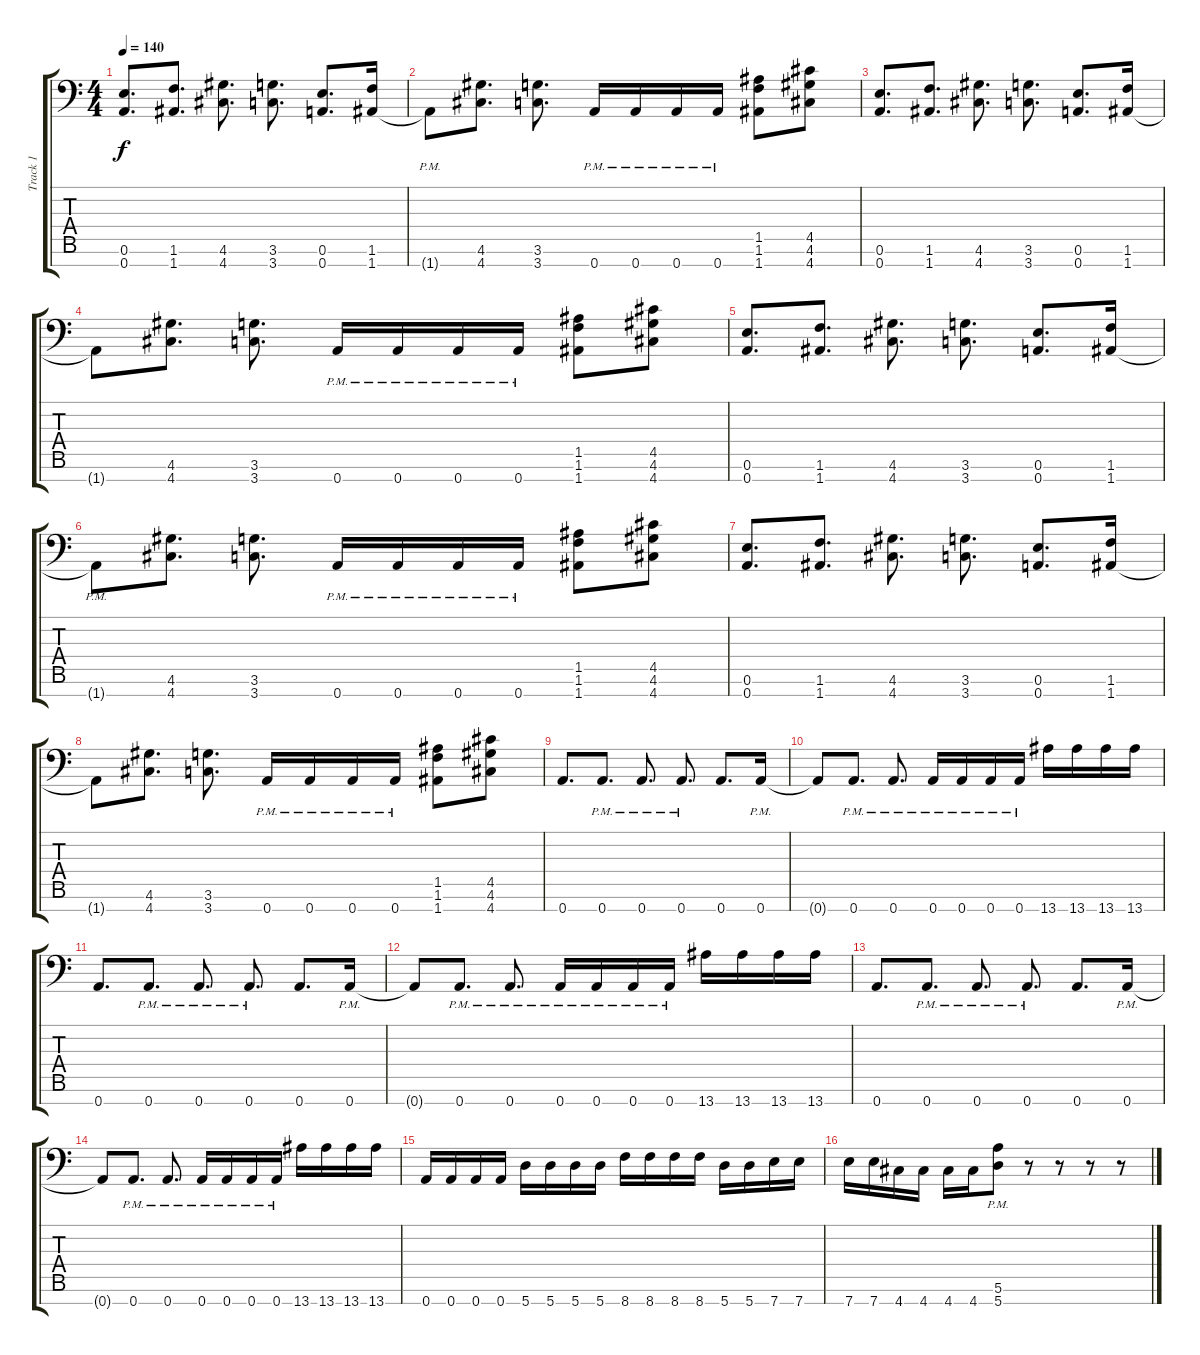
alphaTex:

\track ("Track 1" "Track 1") {instrument distortionguitar}
\staff {score tabs}
\tuning (E4 B3 G3 D3 A2 E2 A1) {hide}
\ts (4 4)
\tempo 140
\clef f4
\ks c
(0.6 0.7).8{d dy f} (1.6 1.7).8{d} (4.6 4.7).8{d} (3.6 3.7).8{d} (0.6 0.7).8{d} (1.6 1.7).16 |
1.7{pm t}.8 (4.6 4.7).8{d} (3.6 3.7).8{d} 0.7{pm}.16 0.7{pm}.16 0.7{pm}.16 0.7{pm}.16 (1.5 1.6 1.7).8 (4.5 4.6 4.7).8 |
(0.6 0.7).8{d} (1.6 1.7).8{d} (4.6 4.7).8{d} (3.6 3.7).8{d} (0.6 0.7).8{d} (1.6 1.7).16 |
1.7{t}.8 (4.6 4.7).8{d} (3.6 3.7).8{d} 0.7{pm}.16 0.7{pm}.16 0.7{pm}.16 0.7{pm}.16 (1.5 1.6 1.7).8 (4.5 4.6 4.7).8 |
(0.6 0.7).8{d} (1.6 1.7).8{d} (4.6 4.7).8{d} (3.6 3.7).8{d} (0.6 0.7).8{d} (1.6 1.7).16 |
1.7{pm t}.8 (4.6 4.7).8{d} (3.6 3.7).8{d} 0.7{pm}.16 0.7{pm}.16 0.7{pm}.16 0.7{pm}.16 (1.5 1.6 1.7).8 (4.5 4.6 4.7).8 |
(0.6 0.7).8{d} (1.6 1.7).8{d} (4.6 4.7).8{d} (3.6 3.7).8{d} (0.6 0.7).8{d} (1.6 1.7).16 |
1.7{t}.8 (4.6 4.7).8{d} (3.6 3.7).8{d} 0.7{pm}.16 0.7{pm}.16 0.7{pm}.16 0.7{pm}.16 (1.5 1.6 1.7).8 (4.5 4.6 4.7).8 |
0.7.8{d} 0.7{pm}.8{d} 0.7{pm}.8{d} 0.7{pm}.8{d} 0.7.8{d} 0.7{pm}.16 |
0.7{t}.8 0.7{pm}.8{d} 0.7{pm}.8{d} 0.7{pm}.16 0.7{pm}.16 0.7{pm}.16 0.7{pm}.16 13.7.16 13.7.16 13.7.16 13.7.16 |
0.7.8{d} 0.7{pm}.8{d} 0.7{pm}.8{d} 0.7{pm}.8{d} 0.7.8{d} 0.7{pm}.16 |
0.7{t}.8 0.7{pm}.8{d} 0.7{pm}.8{d} 0.7{pm}.16 0.7{pm}.16 0.7{pm}.16 0.7{pm}.16 13.7.16 13.7.16 13.7.16 13.7.16 |
0.7.8{d} 0.7{pm}.8{d} 0.7{pm}.8{d} 0.7{pm}.8{d} 0.7.8{d} 0.7{pm}.16 |
0.7{t}.8 0.7{pm}.8{d} 0.7{pm}.8{d} 0.7{pm}.16 0.7{pm}.16 0.7{pm}.16 0.7{pm}.16 13.7.16 13.7.16 13.7.16 13.7.16 |
0.7.16 0.7.16 0.7.16 0.7.16 5.7.16 5.7.16 5.7.16 5.7.16 8.7.16 8.7.16 8.7.16 8.7.16 5.7.16 5.7.16 7.7.16 7.7.16 |
7.7.16 7.7.16 4.7.16 4.7.16 4.7.16 4.7.16 (5.6{pm} 5.7).8 r.8 r.8 r.8 r.8
